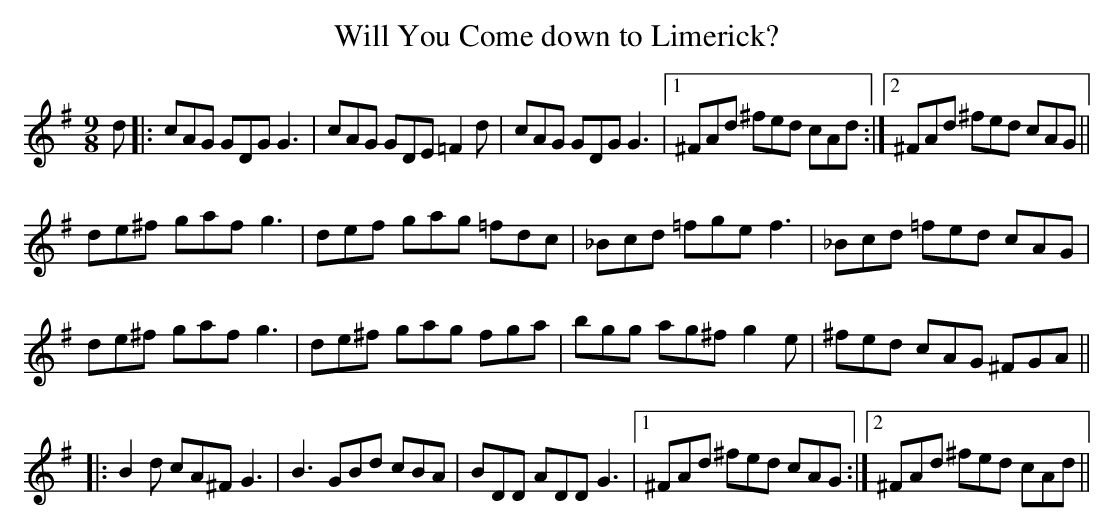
X:1
T:Will You Come down to Limerick?
M:9/8
K:G
d|:cAG GDG G3|cAG GDE =F2d|cAG GDG G3|1 ^FAd ^fed cAd:|2 ^FAd ^fed cAG||
de^f gaf g3|def gag =fdc|_Bcd =fge f3|_Bcd =fed cAG|
de^f gaf g3|de^f gag fga|bgg ag^f g2e|^fed cAG ^FGA||
|:B2d cA^F G3|B3 GBd cBA|BDD ADD G3|1 ^FAd ^fed cAG:|2 ^FAd ^fed cAd||
